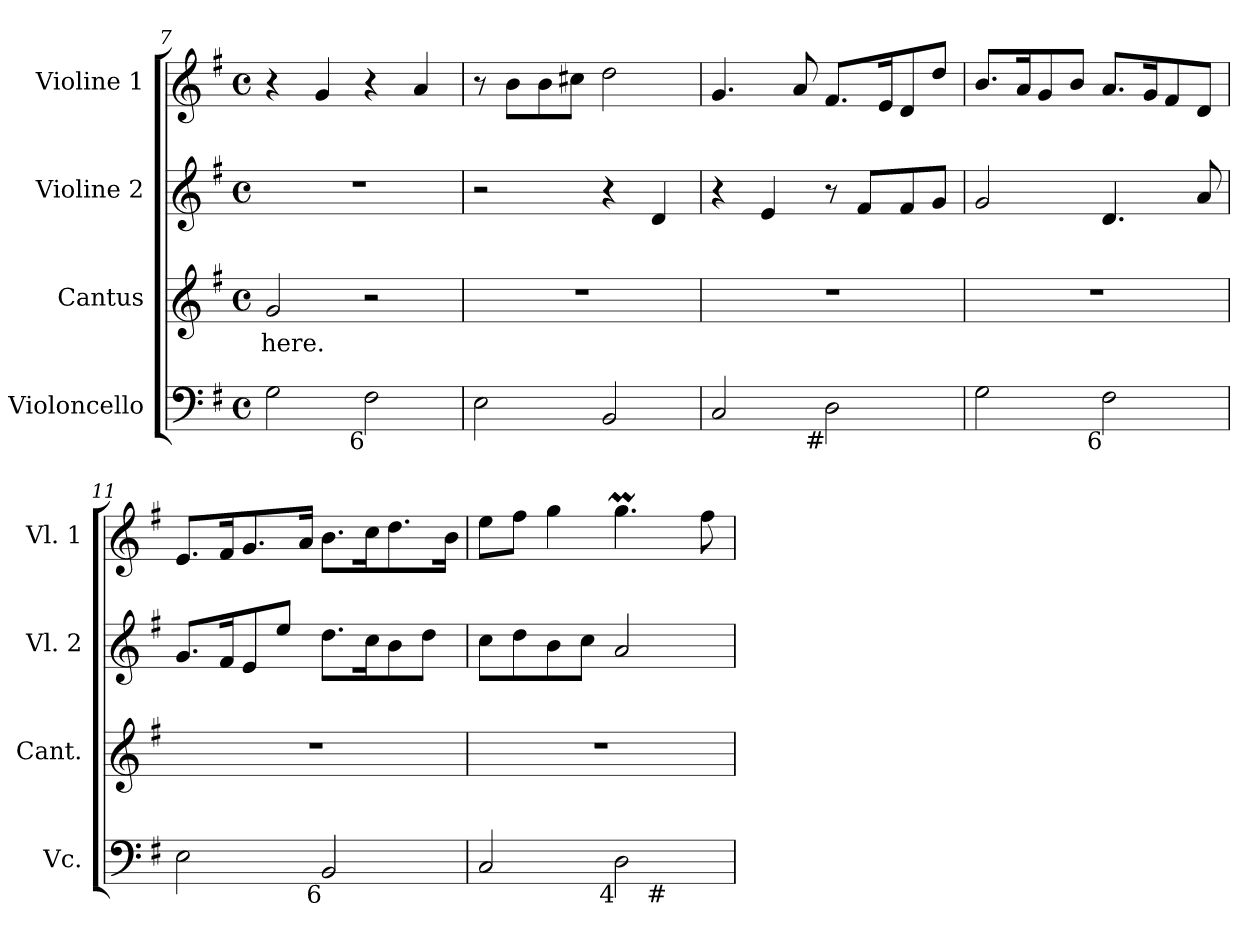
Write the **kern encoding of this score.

**kern	**kern	**text	**kern	**kern
*part4	*part3	*part3	*part2	*part1
*staff4	*staff3	*staff3	*staff2	*staff1
*I"Violoncello	*I"Cantus	*	*I"Violine 2	*I"Violine 1
*I'Vc.	*I'Cant.	*	*I'Vl. 2	*I'Vl. 1
*clefF4	*clefG2	*	*clefG2	*clefG2
*k[f#]	*k[f#]	*	*k[f#]	*k[f#]
*G:	*G:	*	*G:	*G:
*M4/4	*M4/4	*	*M4/4	*M4/4
*met(c)	*met(c)	*	*met(c)	*met(c)
=7	=7	=7	=7	=7
!	!	!LO:LY:b:color=#000000	!	!
2Gi\	2gi/	here.	1r	4r
.	.	.	.	4gi/
!LO:TX:b:rj:t=6	!	!	!	!
2F#i\	2r	.	.	4r
.	.	.	.	4ai/
=8	=8	=8	=8	=8
2Ei\	1r	.	2r	8r
.	.	.	.	8bi\L
.	.	.	.	8bi\
.	.	.	.	8cc#Xi\J
2BBi/	.	.	4r	2ddi\
.	.	.	4di/	.
=9	=9	=9	=9	=9
2Ci/	1r	.	4r	4.gi/
.	.	.	4ei/	.
.	.	.	.	8ai/
!LO:TX:b:rj:t=#	!	!	!	!
2Di\	.	.	8r	8.f#i/L
.	.	.	8f#i/L	.
.	.	.	.	16ei/K
.	.	.	8f#i/	8di/
.	.	.	8gi/J	8ddi/J
=10	=10	=10	=10	=10
2Gi\	1r	.	2gi/	8.bi/L
.	.	.	.	16ai/K
.	.	.	.	8gi/
.	.	.	.	8bi/J
!LO:TX:b:rj:t=6	!	!	!	!
2F#i\	.	.	4.di/	8.ai/L
.	.	.	.	16gi/K
.	.	.	.	8f#i/
.	.	.	8ai/	8di/J
=11	=11	=11	=11	=11
2Ei\	1r	.	8.gi/L	8.ei/L
.	.	.	16f#i/K	16f#i/K
.	.	.	8ei/	8.gi/
.	.	.	8eei/J	.
.	.	.	.	16ai/Jk
!LO:TX:b:rj:t=6	!	!	!	!
2BBi/	.	.	8.ddi\L	8.bi\L
.	.	.	16cci\K	16cci\K
.	.	.	8bi\	8.ddi\
.	.	.	8ddi\J	.
.	.	.	.	16bi\Jk
!!LO:LB:g=z
=12	=12	=12	=12	=12
*^	*	*	*	*
2Ci/	2.ryy	1r	.	8cci\L	8eei\L
.	.	.	.	8ddi\	8ff#i\J
.	.	.	.	8bi\	4ggi\
.	.	.	.	8cci\J	.
!LO:TX:b:rj:t=4	!	!	!	!	!
2Di\	.	.	.	2ai/	4.ggMi\
!	!LO:TX:b:rj:t=#	!	!	!	!
.	4ryy	.	.	.	.
.	.	.	.	.	8ff#i\
*v	*v	*	*	*	*
=	=	=	=	=
*-	*-	*-	*-	*-
